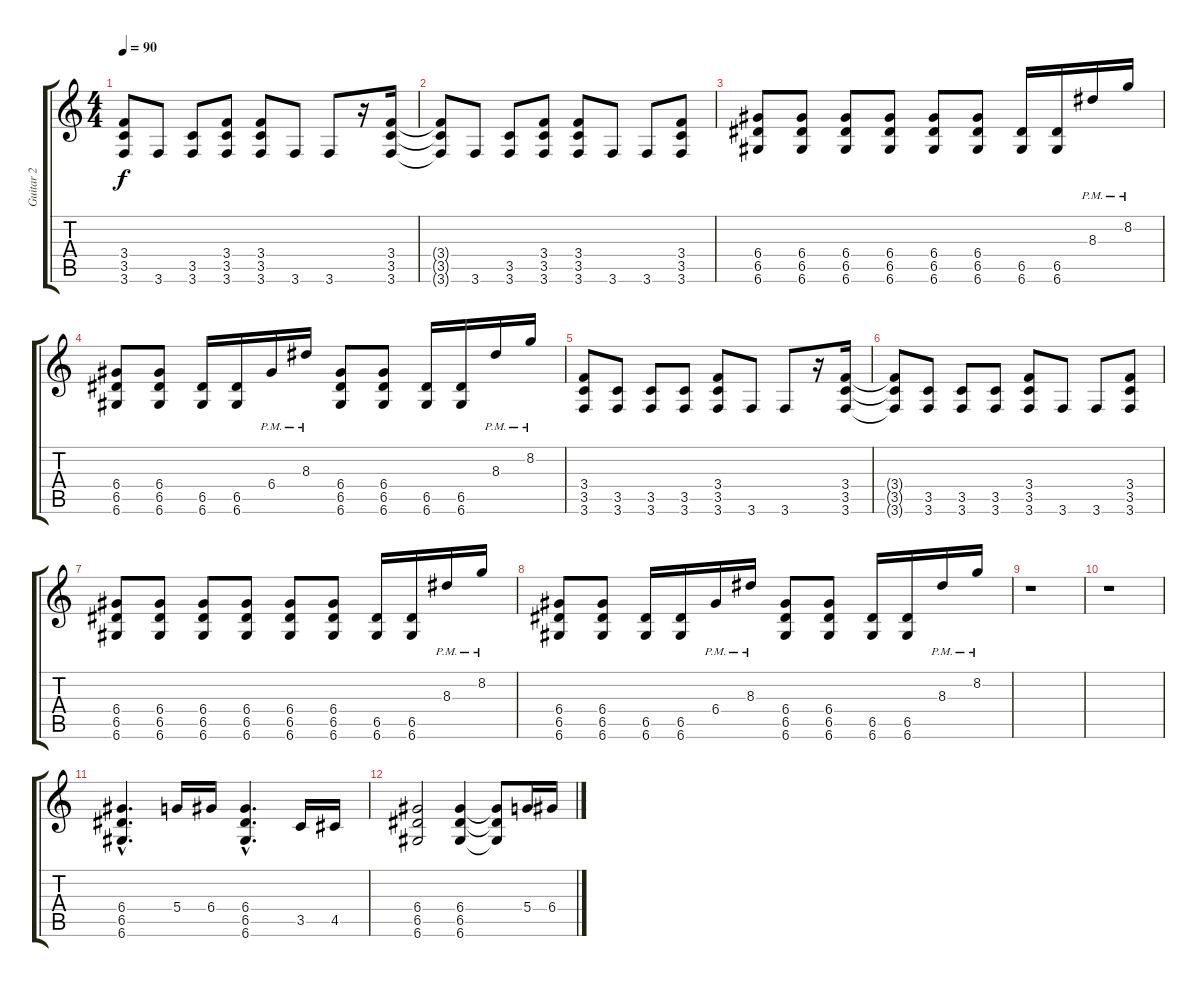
\track ("Guitar 2" "Guitar 2") {instrument overdrivenguitar}
\staff {score tabs}
\tuning (E4 B3 G3 D3 A2 D2) {hide}
\ts (4 4)
\tempo 90
\clef g2
\ks c
(3.4 3.5 3.6).8{dy f} 3.6.8 (3.5 3.6).8 (3.4 3.5 3.6).8 (3.4 3.5 3.6).8 3.6.8 3.6.8 r.16 (3.4 3.5 3.6).16 |
(3.4{t} 3.5{t} 3.6{t}).8 3.6.8 (3.5 3.6).8 (3.4 3.5 3.6).8 (3.4 3.5 3.6).8 3.6.8 3.6.8 (3.4 3.5 3.6).8 |
(6.4 6.5 6.6).8 (6.4 6.5 6.6).8 (6.4 6.5 6.6).8 (6.4 6.5 6.6).8 (6.4 6.5 6.6).8 (6.4 6.5 6.6).8 (6.5 6.6).16 (6.5 6.6).16 8.3{pm}.16 8.2{pm}.16 |
(6.4 6.5 6.6).8 (6.4 6.5 6.6).8 (6.5 6.6).16 (6.5 6.6).16 6.4{pm}.16 8.3{pm}.16 (6.4 6.5 6.6).8 (6.4 6.5 6.6).8 (6.5 6.6).16 (6.5 6.6).16 8.3{pm}.16 8.2{pm}.16 |
(3.4 3.5 3.6).8 (3.5 3.6).8 (3.5 3.6).8 (3.5 3.6).8 (3.4 3.5 3.6).8 3.6.8 3.6.8 r.16 (3.4 3.5 3.6).16 |
(3.4{t} 3.5{t} 3.6{t}).8 (3.5 3.6).8 (3.5 3.6).8 (3.5 3.6).8 (3.4 3.5 3.6).8 3.6.8 3.6.8 (3.4 3.5 3.6).8 |
(6.4 6.5 6.6).8 (6.4 6.5 6.6).8 (6.4 6.5 6.6).8 (6.4 6.5 6.6).8 (6.4 6.5 6.6).8 (6.4 6.5 6.6).8 (6.5 6.6).16 (6.5 6.6).16 8.3{pm}.16 8.2{pm}.16 |
(6.4 6.5 6.6).8 (6.4 6.5 6.6).8 (6.5 6.6).16 (6.5 6.6).16 6.4{pm}.16 8.3{pm}.16 (6.4 6.5 6.6).8 (6.4 6.5 6.6).8 (6.5 6.6).16 (6.5 6.6).16 8.3{pm}.16 8.2{pm}.16 |
r.1 |
r.1 |
(6.4{hac} 6.5{hac} 6.6{hac}).4{d} 5.4.16 6.4.16 (6.4{hac} 6.5{hac} 6.6{hac}).4{d} 3.5.16 4.5.16 |
(6.4 6.5 6.6).2 (6.4 6.5 6.6).4 (6.4{t} 6.5{t} 6.6{t}).8 5.4.16 6.4.16
